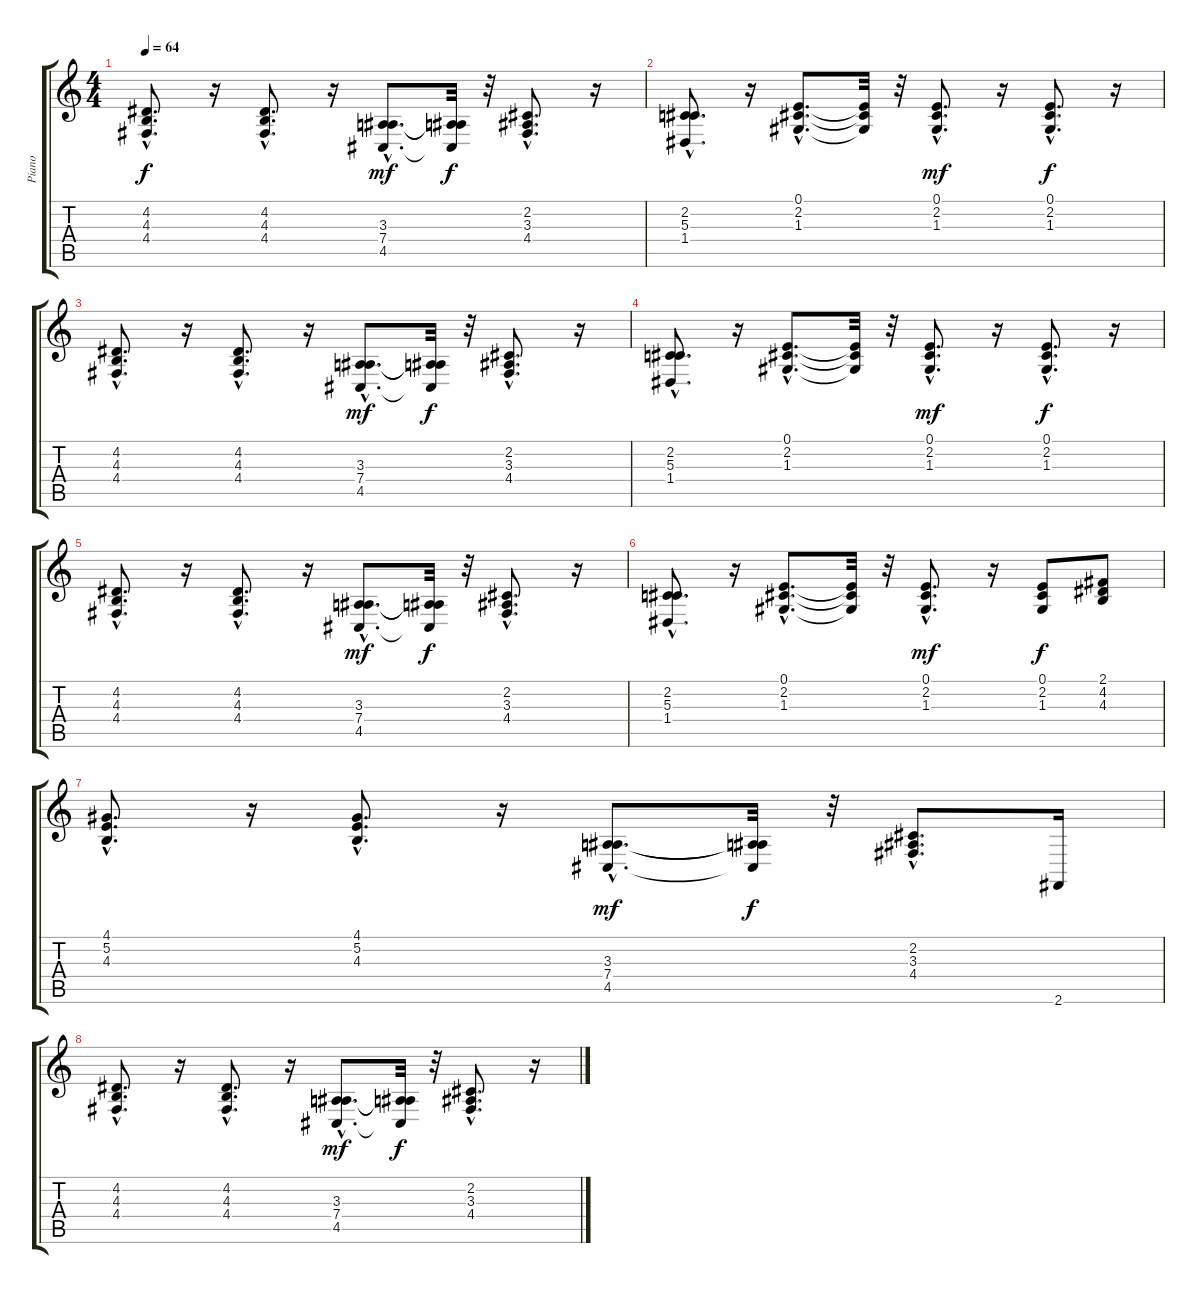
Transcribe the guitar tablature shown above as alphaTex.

\track ("Piano" "Piano") {instrument acousticgrandpiano}
\staff {score tabs}
\tuning (E4 B3 G3 D3 A2 E2) {hide}
\ts (4 4)
\tempo 64
\clef g2
\ks c
(4.2{hac} 4.3{hac} 4.4{hac}).8{d dy f} r.16 (4.2{hac} 4.3{hac} 4.4{hac}).8{d} r.16 (3.3{hac} 7.4{hac} 4.5{hac}).8{d dy mf} (3.3{t} 7.4{t} 4.5{t}).32{dy f} r.32 (2.2{hac} 3.3{hac} 4.4{hac}).8{d} r.16 |
(2.2{hac} 5.3{hac} 1.4{hac}).8{d} r.16 (0.1{hac} 2.2{hac} 1.3{hac}).8{d} (0.1{t} 2.2{t} 1.3{t}).32 r.32 (0.1{hac} 2.2{hac} 1.3{hac}).8{d dy mf} r.16 (0.1{hac} 2.2{hac} 1.3{hac}).8{d dy f} r.16 |
(4.2{hac} 4.3{hac} 4.4{hac}).8{d} r.16 (4.2{hac} 4.3{hac} 4.4{hac}).8{d} r.16 (3.3{hac} 7.4{hac} 4.5{hac}).8{d dy mf} (3.3{t} 7.4{t} 4.5{t}).32{dy f} r.32 (2.2{hac} 3.3{hac} 4.4{hac}).8{d} r.16 |
(2.2{hac} 5.3{hac} 1.4{hac}).8{d} r.16 (0.1{hac} 2.2{hac} 1.3{hac}).8{d} (0.1{t} 2.2{t} 1.3{t}).32 r.32 (0.1{hac} 2.2{hac} 1.3{hac}).8{d dy mf} r.16 (0.1{hac} 2.2{hac} 1.3{hac}).8{d dy f} r.16 |
(4.2{hac} 4.3{hac} 4.4{hac}).8{d} r.16 (4.2{hac} 4.3{hac} 4.4{hac}).8{d} r.16 (3.3{hac} 7.4{hac} 4.5{hac}).8{d dy mf} (3.3{t} 7.4{t} 4.5{t}).32{dy f} r.32 (2.2{hac} 3.3{hac} 4.4{hac}).8{d} r.16 |
(2.2{hac} 5.3{hac} 1.4{hac}).8{d} r.16 (0.1{hac} 2.2{hac} 1.3{hac}).8{d} (0.1{t} 2.2{t} 1.3{t}).32 r.32 (0.1{hac} 2.2{hac} 1.3{hac}).8{d dy mf} r.16 (0.1 2.2 1.3).8{dy f} (2.1 4.2 4.3).8 |
(4.1{hac} 5.2{hac} 4.3{hac}).8{d} r.16 (4.1{hac} 5.2{hac} 4.3{hac}).8{d volume 12} r.16 (3.3{hac} 7.4{hac} 4.5{hac}).8{d dy mf volume 11} (3.3{t} 7.4{t} 4.5{t}).32{dy f} r.32 (2.2{hac} 3.3{hac} 4.4{hac}).8{d volume 10} 2.6.16{volume 10} |
(4.2{hac} 4.3{hac} 4.4{hac}).8{d volume 10} r.16 (4.2{hac} 4.3{hac} 4.4{hac}).8{d volume 9} r.16 (3.3{hac} 7.4{hac} 4.5{hac}).8{d dy mf volume 9} (3.3{t} 7.4{t} 4.5{t}).32{dy f} r.32 (2.2{hac} 3.3{hac} 4.4{hac}).8{d volume 8} r.16
